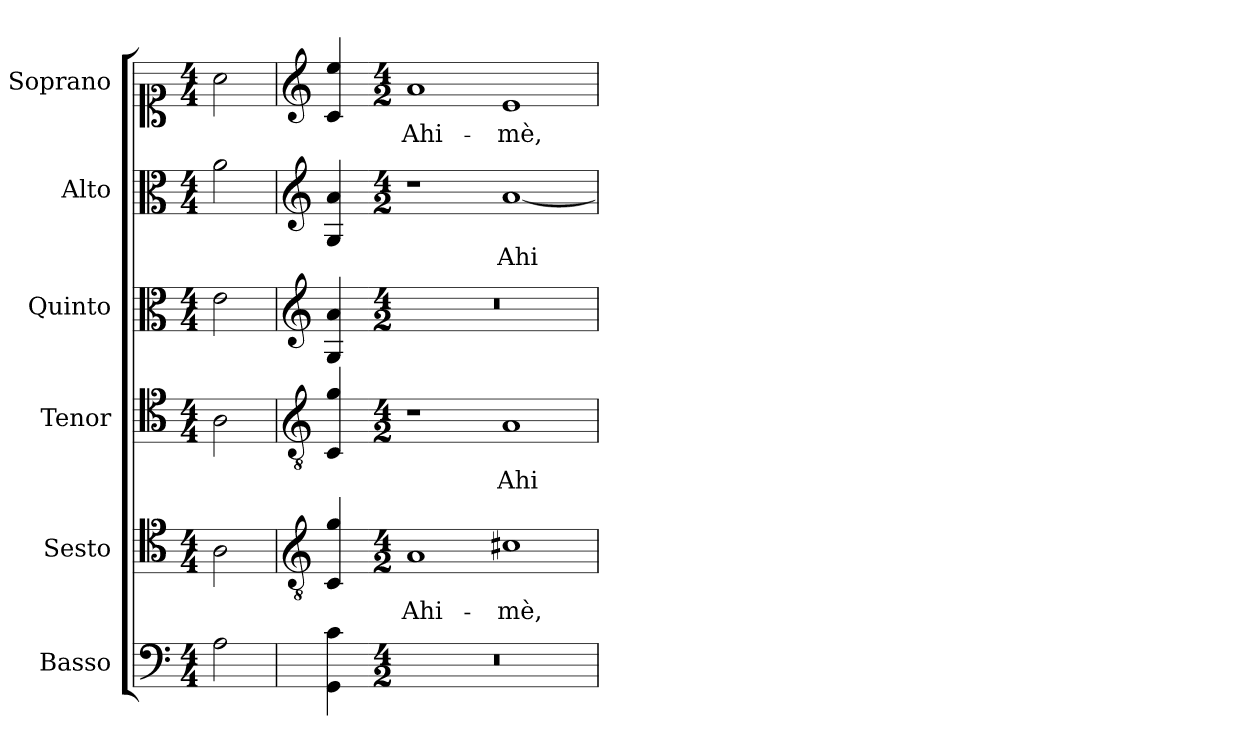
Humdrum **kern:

**kern	**kern	**text	**kern	**text	**kern	**kern	**text	**kern	**text
*part6	*part5	*part5	*part4	*part4	*part3	*part2	*part2	*part1	*part1
*staff6	*staff5	*staff5	*staff4	*staff4	*staff3	*staff2	*staff2	*staff1	*staff1
*I"Basso	*I"Sesto	*	*I"Tenor	*	*I"Quinto	*I"Alto	*	*I"Soprano	*
*	*I'T.	*	*I'T.	*	*	*I'A.	*	*I'Sop.	*
!!LO:PB:g=z
*clefF4	*clefC4	*	*clefC4	*	*clefC3	*clefC3	*	*clefC1	*
*	*ITrd7c12	*	*ITrd7c12	*	*	*	*	*	*
*k[]	*k[]	*	*k[]	*	*k[]	*k[]	*	*k[]	*
*C:	*C:	*	*C:	*	*C:	*C:	*	*C:	*
*M4/4	*M4/4	*	*M4/4	*	*M4/4	*M4/4	*	*M4/4	*
=1	=1	=1	=1	=1	=1	=1	=1	=1	=1
!LO:N:head=open	!LO:N:head=open	!	!LO:N:head=open	!	!LO:N:head=open	!LO:N:head=open	!	!LO:N:head=open	!
2Ai\	2AAi\	.	2AAi\	.	2ei\	2ai\	.	2ai\	.
=2	=2	=2	=2	=2	=2	=2	=2	=2	=2
*	*clefGv2	*	*clefGv2	*	*clefG2	*clefG2	*	*clefG2	*
4GGi\ 4ci	4CCi/ 4Gi	.	4CCi/ 4Gi	.	4Gi/ 4ai	4Gi/ 4ai	.	4ci/ 4eei	.
=3-	=3-	=3-	=3-	=3-	=3-	=3-	=3-	=3-	=3-
*M4/2	*M4/2	*	*M4/2	*	*M4/2	*M4/2	*	*M4/2	*
!LO:N:vis=1	!	!	!	!	!	!	!	!	!
!	!	!LO:LY:b:color=#000000	!	!	!LO:N:vis=1	!	!	!	!
!	!	!	!	!	!	!	!	!	!LO:LY:b:color=#000000
0r	1AAi	Ahi-	1r	.	0r	1r	.	1ai	Ahi-
!	!	!LO:LY:b:color=#000000	!	!	!	!	!	!	!
!	!	!	!	!LO:LY:b:color=#000000	!	!	!	!	!
!	!	!	!	!	!	!	!LO:LY:b:color=#000000	!	!
!	!	!	!	!	!	!	!	!	!LO:LY:b:color=#000000
.	1C#Xi	-mè,	1AAi	Ahi-	.	[1ai	Ahi-	1ei	-mè,
=	=	=	=	=	=	=	=	=	=
*-	*-	*-	*-	*-	*-	*-	*-	*-	*-
